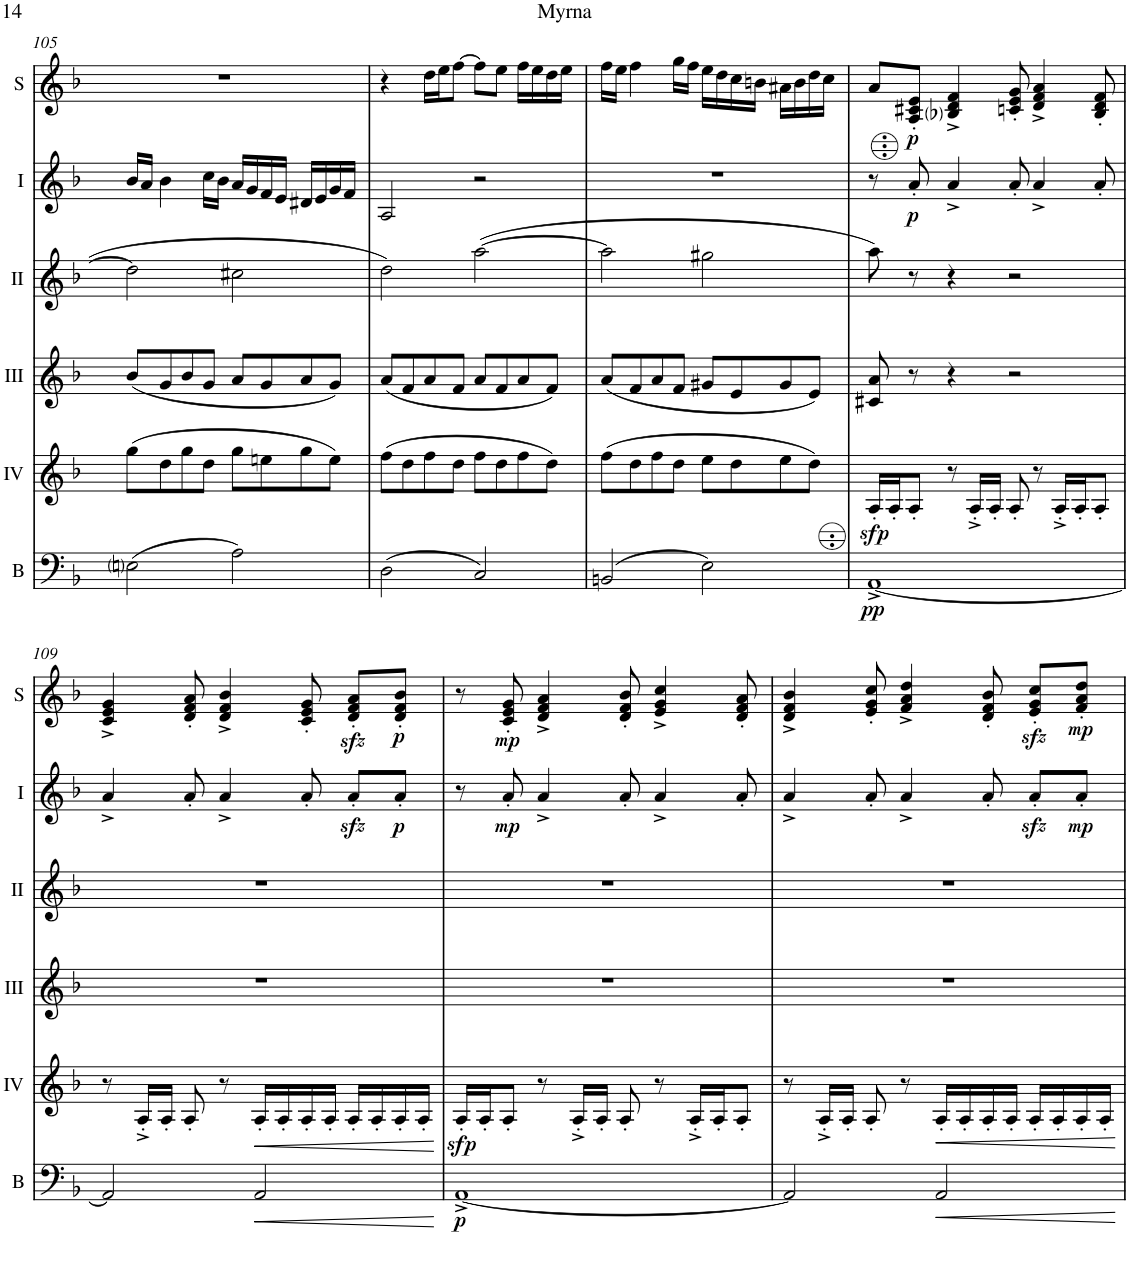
**kern	**dynam	**kern	**dynam	**kern	**kern	**kern	**dynam	**kern	**dynam
*part6	*part6	*part5	*part5	*part4	*part3	*part2	*part2	*part1	*part1
*staff6	*staff6	*staff5	*staff5	*staff4	*staff3	*staff2	*staff2	*staff1	*staff1
*I"Bass	*	*I"Acc. 4	*	*I"Acc. 3	*I"Acc. 2	*I"Acc. 1	*	*I"Solo	*
*I'B	*	*	*	*	*	*	*	*I'S	*
!!LO:PB:g=z
*clefF4	*	*clefG2	*	*clefG2	*clefG2	*clefG2	*	*clefG2	*
*Trd7c12	*	*Trd7c12	*	*	*	*Trd7c12	*	*	*
*k[b-]	*	*k[b-]	*	*k[b-]	*k[b-]	*k[b-]	*	*k[b-]	*
*M4/4	*	*M4/4	*	*M4/4	*M4/4	*M4/4	*	*M4/4	*
=105	=105	=105	=105	=105	=105	=105	=105	=105	=105
(2Eni\	.	(8gg\L	.	(8b-/L	2dd\]	16bbb-/LL	.	1r	.
.	.	.	.	.	.	16aaa/JJ	.	.	.
.	.	8dd\	.	8g/	.	4bbb-\	.	.	.
.	.	8gg\	.	8b-/	.	.	.	.	.
.	.	8dd\J	.	8g/J	.	16cccc\LL	.	.	.
.	.	.	.	.	.	16bbb-\JJ	.	.	.
2A\)	.	8gg\L	.	8a/L	2cc#X\	16aaa/LL	.	.	.
.	.	.	.	.	.	16ggg/	.	.	.
.	.	8een\	.	8g/	.	16fff/	.	.	.
.	.	.	.	.	.	16eee/JJ	.	.	.
.	.	8gg\	.	8a/	.	16ddd#X/LL	.	.	.
.	.	.	.	.	.	16eee/	.	.	.
.	.	8ee\J)	.	8g/J)	.	16ggg/	.	.	.
.	.	.	.	.	.	16fff/JJ	.	.	.
=106	=106	=106	=106	=106	=106	=106	=106	=106	=106
(2D\	.	(8ff\L	.	(8a/L	2dd\	2aa/	.	4r	.
.	.	8dd\	.	8f/	.	.	.	.	.
.	.	8ff\	.	8a/	.	.	.	16dd\LL	.
.	.	.	.	.	.	.	.	16ee\J	.
.	.	8dd\J	.	8f/J	.	.	.	[8ff\J	.
2C/)	.	8ff\L	.	8a/L	([2aa\	2r	.	8ff\L]	.
.	.	8dd\	.	8f/	.	.	.	8ee\J	.
.	.	8ff\	.	8a/	.	.	.	16ff\LL	.
.	.	.	.	.	.	.	.	16ee\	.
.	.	8dd\J)	.	8f/J)	.	.	.	16dd\	.
.	.	.	.	.	.	.	.	16ee\JJ	.
=107	=107	=107	=107	=107	=107	=107	=107	=107	=107
(2BBn/	.	(8ff\L	.	(8a/L	2aa\]	1r	.	16ff\LL	.
.	.	.	.	.	.	.	.	16ee\JJ	.
.	.	8dd\	.	8f/	.	.	.	4ff\	.
.	.	8ff\	.	8a/	.	.	.	.	.
.	.	8dd\J	.	8f/J	.	.	.	16gg\LL	.
.	.	.	.	.	.	.	.	16ff\JJ	.
2E\)	.	8ee\L	.	8g#X/L	2gg#X\	.	.	16ee\LL	.
.	.	.	.	.	.	.	.	16dd\	.
.	.	8dd\	.	8e/	.	.	.	16cc\	.
.	.	.	.	.	.	.	.	16bn\JJ	.
.	.	8ee\	.	8g#/	.	.	.	16a#X\LL	.
.	.	.	.	.	.	.	.	16b\	.
.	.	8dd\J)	.	8e/J)	.	.	.	16dd\	.
.	.	.	.	.	.	.	.	16cc\JJ	.
=108	=108	=108	=108	=108	=108	=108	=108	=108	=108
!	!LO:DY:b	!	!LO:DY:b	!	!	!	!	!	!
[1AA^	pp	16A'/LL	sfp	8c#X/ 8a/	8aa\)	8r	.	8a/L	.
.	.	16A'/J	.	.	.	.	.	.	.
!	!	!	!	!	!	!	!LO:DY:b	!	!LO:DY:b
.	.	8A'/J	.	8r	8r	8a'/	p	8A/' 8c#X/' 8e/'J	p
.	.	8r	.	4r	4r	4a^/	.	4B-i/^ 4d/^ 4f/^	.
.	.	16A'^/LL	.	.	.	.	.	.	.
.	.	16A'/JJ	.	.	.	.	.	.	.
.	.	8A'/	.	2r	2r	8a'/	.	8cn/' 8e/' 8g/'	.
.	.	8r	.	.	.	4a^/	.	4d/^ 4f/^ 4a/^	.
.	.	16A'^/LL	.	.	.	.	.	.	.
.	.	16A'/J	.	.	.	.	.	.	.
.	.	8A'/J	.	.	.	8a'/	.	8B-/' 8d/' 8f/'	.
!!LO:LB:g=z
=109	=109	=109	=109	=109	=109	=109	=109	=109	=109
2AA/]	.	8r	.	1r	1r	4a^/	.	4c/^ 4e/^ 4g/^	.
.	.	16A'^/LL	.	.	.	.	.	.	.
.	.	16A'/JJ	.	.	.	.	.	.	.
.	.	8A'/	.	.	.	8a'/	.	8d/' 8f/' 8a/'	.
.	.	8r	.	.	.	4a^/	.	4d/^ 4f/^ 4b-/^	.
!	!LO:HP:b	!	!LO:HP:b	!	!	!	!	!	!
2AA/	<	16A'/LL	<	.	.	.	.	.	.
.	.	16A'/	.	.	.	.	.	.	.
.	.	16A'/	.	.	.	8a'/	.	8c/' 8e/' 8g/'	.
.	.	16A'/JJ	.	.	.	.	.	.	.
.	.	16A'/LL	.	.	.	8azz<'/L	.	8d/zz<' 8f/zz<' 8a/zz<'L	.
.	.	16A'/	.	.	.	.	.	.	.
!	!	!	!	!	!	!	!LO:DY:b	!	!LO:DY:b
.	.	16A'/	.	.	.	8a'/J	p	8d/' 8f/' 8b-/'J	p
.	.	16A'/JJ	.	.	.	.	.	.	.
.	[	.	[	.	.	.	.	.	.
=110	=110	=110	=110	=110	=110	=110	=110	=110	=110
!	!LO:DY:b	!	!LO:DY:b	!	!	!	!	!	!
[1AA^	p	16A'/LL	sfp	1r	1r	8r	.	8r	.
.	.	16A'/J	.	.	.	.	.	.	.
!	!	!	!	!	!	!	!LO:DY:b	!	!LO:DY:b
.	.	8A'/J	.	.	.	8a'/	mp	8c/' 8e/' 8g/'	mp
.	.	8r	.	.	.	4a^/	.	4d/^ 4f/^ 4a/^	.
.	.	16A'^/LL	.	.	.	.	.	.	.
.	.	16A'/JJ	.	.	.	.	.	.	.
.	.	8A'/	.	.	.	8a'/	.	8d/' 8f/' 8b-/'	.
.	.	8r	.	.	.	4a^/	.	4e/^ 4g/^ 4cc/^	.
.	.	16A'^/LL	.	.	.	.	.	.	.
.	.	16A'/J	.	.	.	.	.	.	.
.	.	8A'/J	.	.	.	8a'/	.	8d/' 8f/' 8a/'	.
=111	=111	=111	=111	=111	=111	=111	=111	=111	=111
2AA/]	.	8r	.	1r	1r	4a^/	.	4d/^ 4f/^ 4b-/^	.
.	.	16A'^/LL	.	.	.	.	.	.	.
.	.	16A'/JJ	.	.	.	.	.	.	.
.	.	8A'/	.	.	.	8a'/	.	8e/' 8g/' 8cc/'	.
.	.	8r	.	.	.	4a^/	.	4f/^ 4a/^ 4dd/^	.
!	!LO:HP:b	!	!LO:HP:b	!	!	!	!	!	!
2AA/	<	16A'/LL	<	.	.	.	.	.	.
.	.	16A'/	.	.	.	.	.	.	.
.	.	16A'/	.	.	.	8a'/	.	8d/' 8f/' 8b-/'	.
.	.	16A'/JJ	.	.	.	.	.	.	.
.	.	16A'/LL	.	.	.	8azz<'/L	.	8e/zz<' 8g/zz<' 8cc/zz<'L	.
.	.	16A'/	.	.	.	.	.	.	.
!	!	!	!	!	!	!	!LO:DY:b	!	!LO:DY:b
.	.	16A'/	.	.	.	8a'/J	mp	8f/' 8a/' 8dd/'J	mp
.	.	16A'/JJ	.	.	.	.	.	.	.
.	[	.	[	.	.	.	.	.	.
=	=	=	=	=	=	=	=	=	=
*-	*-	*-	*-	*-	*-	*-	*-	*-	*-
